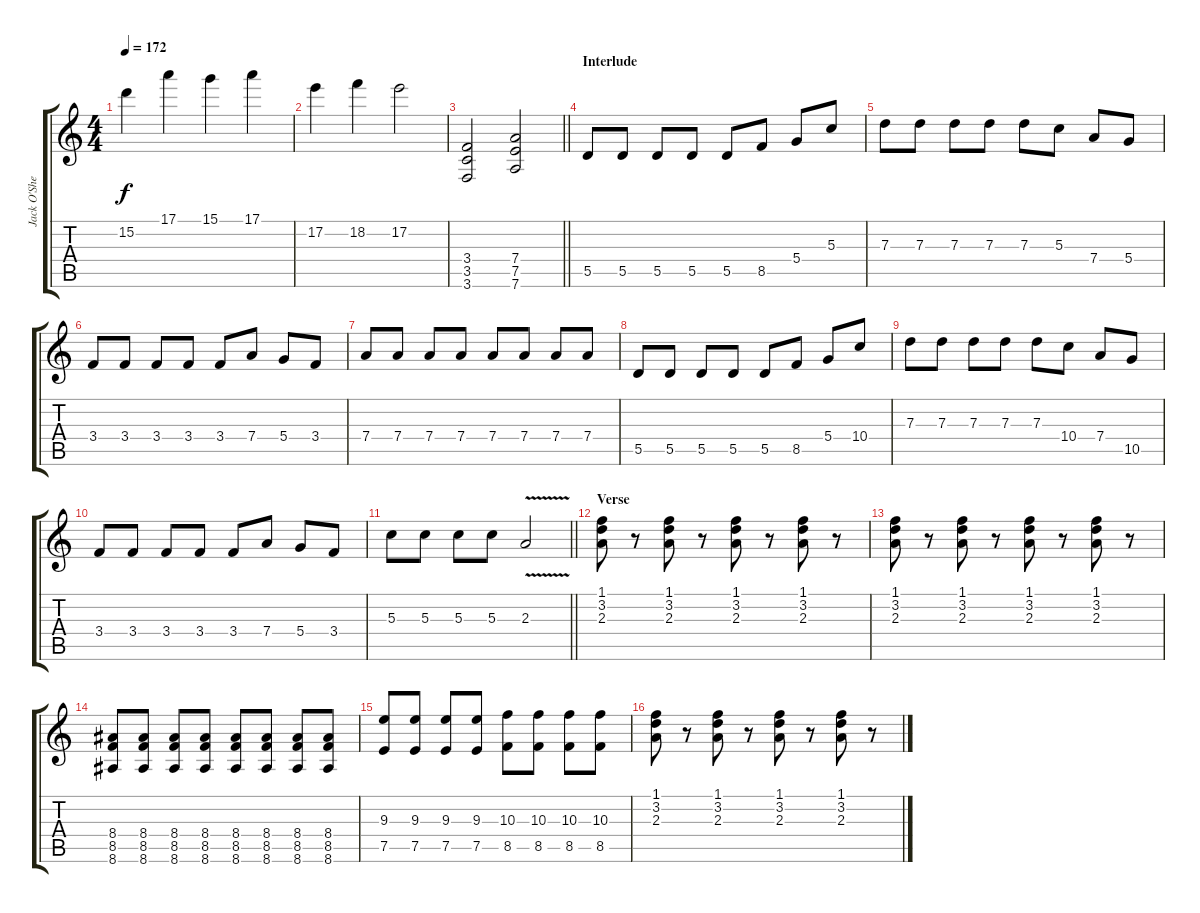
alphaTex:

\track ("Jack O'Shea" "Jack O'She") {instrument overdrivenguitar}
\staff {score tabs}
\tuning (E4 B3 G3 D3 A2 D2) {hide}
\ts (4 4)
\tempo 172
\clef g2
\ks c
15.2.4{dy f} 17.1.4 15.1.4 17.1.4 |
17.2.4 18.2.4 17.2.2 |
\barLineRight lightlight
(3.4 3.5 3.6).2 (7.4 7.5 7.6).2 |
\section ("" "Interlude")
5.5.8 5.5.8 5.5.8 5.5.8 5.5.8 8.5.8 5.4.8 5.3.8 |
7.3.8 7.3.8 7.3.8 7.3.8 7.3.8 5.3.8 7.4.8 5.4.8 |
3.4.8 3.4.8 3.4.8 3.4.8 3.4.8 7.4.8 5.4.8 3.4.8 |
7.4.8 7.4.8 7.4.8 7.4.8 7.4.8 7.4.8 7.4.8 7.4.8 |
5.5.8 5.5.8 5.5.8 5.5.8 5.5.8 8.5.8 5.4.8 10.4.8 |
7.3.8 7.3.8 7.3.8 7.3.8 7.3.8 10.4.8 7.4.8 10.5.8 |
3.4.8 3.4.8 3.4.8 3.4.8 3.4.8 7.4.8 5.4.8 3.4.8 |
\barLineRight lightlight
5.3.8 5.3.8 5.3.8 5.3.8 2.3{v}.2 |
\section ("" "Verse")
(1.1 3.2 2.3).8 r.8 (1.1 3.2 2.3).8 r.8 (1.1 3.2 2.3).8 r.8 (1.1 3.2 2.3).8 r.8 |
(1.1 3.2 2.3).8 r.8 (1.1 3.2 2.3).8 r.8 (1.1 3.2 2.3).8 r.8 (1.1 3.2 2.3).8 r.8 |
(8.4 8.5 8.6).8 (8.4 8.5 8.6).8 (8.4 8.5 8.6).8 (8.4 8.5 8.6).8 (8.4 8.5 8.6).8 (8.4 8.5 8.6).8 (8.4 8.5 8.6).8 (8.4 8.5 8.6).8 |
(9.3 7.5).8 (9.3 7.5).8 (9.3 7.5).8 (9.3 7.5).8 (10.3 8.5).8 (10.3 8.5).8 (10.3 8.5).8 (10.3 8.5).8 |
(1.1 3.2 2.3).8 r.8 (1.1 3.2 2.3).8 r.8 (1.1 3.2 2.3).8 r.8 (1.1 3.2 2.3).8 r.8
